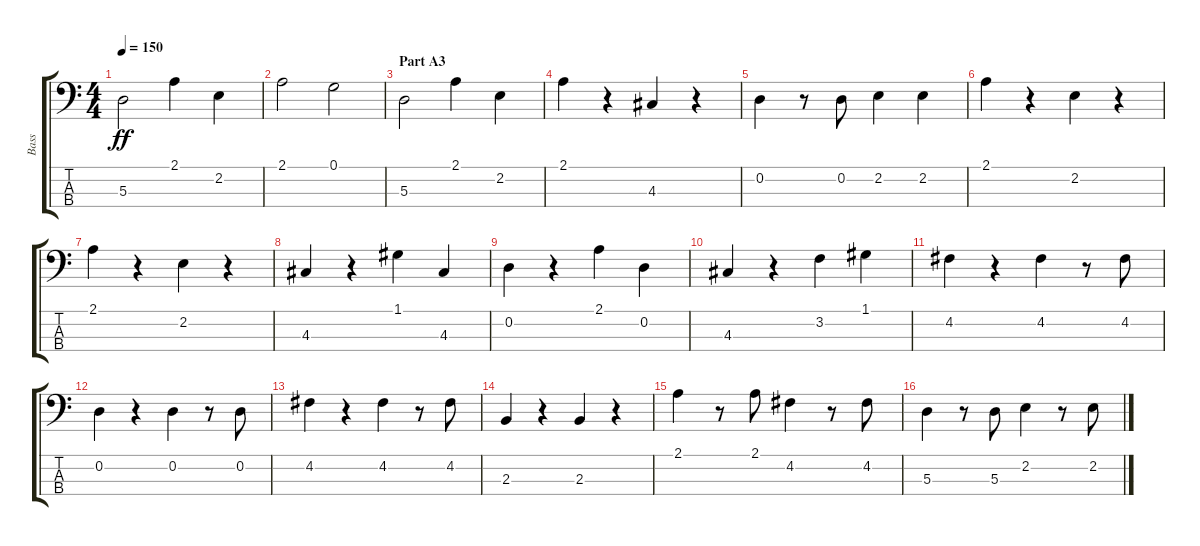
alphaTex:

\track ("Bass" "Bass") {instrument electricguitarmuted}
\staff {score tabs}
\tuning (G2 D2 A1 E1) {hide}
\ts (4 4)
\tempo 150
\clef f4
\ks c
5.3.2{dy ff} 2.1.4 2.2.4 |
2.1.2 0.1.2 |
\section ("" "Part A3")
5.3.2 2.1.4 2.2.4 |
2.1.4 r.4 4.3.4 r.4 |
0.2.4 r.8 0.2.8 2.2.4 2.2.4 |
2.1.4 r.4 2.2.4 r.4 |
2.1.4 r.4 2.2.4 r.4 |
4.3.4 r.4 1.1.4 4.3.4 |
0.2.4 r.4 2.1.4 0.2.4 |
4.3.4 r.4 3.2.4 1.1.4 |
4.2.4 r.4 4.2.4 r.8 4.2.8 |
0.2.4 r.4 0.2.4 r.8 0.2.8 |
4.2.4 r.4 4.2.4 r.8 4.2.8 |
2.3.4 r.4 2.3.4 r.4 |
2.1.4 r.8 2.1.8 4.2.4 r.8 4.2.8 |
5.3.4 r.8 5.3.8 2.2.4 r.8 2.2.8
